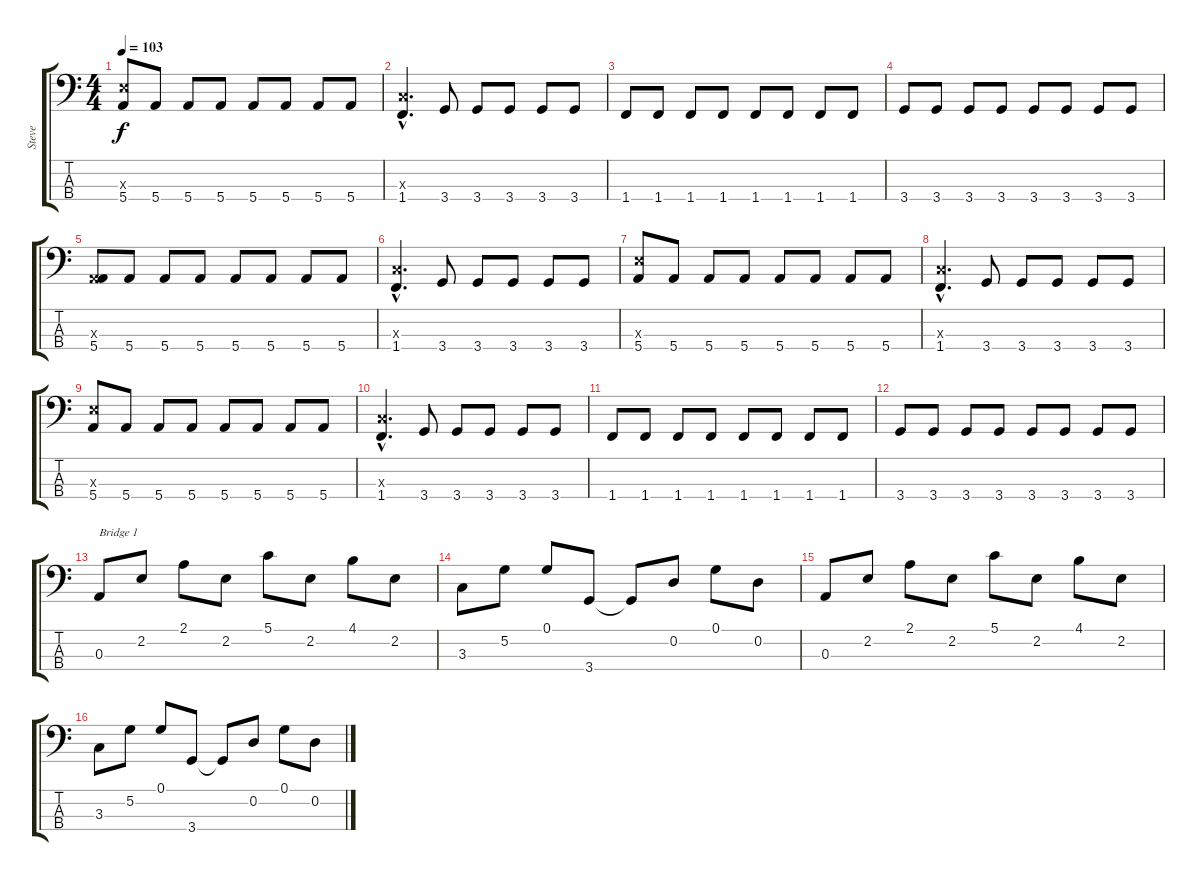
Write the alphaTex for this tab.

\track ("Steve" "Steve") {instrument electricbassfinger}
\staff {score tabs}
\tuning (G2 D2 A1 E1) {hide}
\ts (4 4)
\tempo 103
\clef f4
\ks c
(7.3{x} 5.4).8{dy f} 5.4.8 5.4.8 5.4.8 5.4.8 5.4.8 5.4.8 5.4.8 |
(3.3{hac x} 1.4{hac}).4{d} 3.4.8 3.4.8 3.4.8 3.4.8 3.4.8 |
1.4.8 1.4.8 1.4.8 1.4.8 1.4.8 1.4.8 1.4.8 1.4.8 |
3.4.8 3.4.8 3.4.8 3.4.8 3.4.8 3.4.8 3.4.8 3.4.8 |
(0.3{x} 5.4).8 5.4.8 5.4.8 5.4.8 5.4.8 5.4.8 5.4.8 5.4.8 |
(3.3{hac x} 1.4{hac}).4{d} 3.4.8 3.4.8 3.4.8 3.4.8 3.4.8 |
(7.3{x} 5.4).8 5.4.8 5.4.8 5.4.8 5.4.8 5.4.8 5.4.8 5.4.8 |
(3.3{hac x} 1.4{hac}).4{d} 3.4.8 3.4.8 3.4.8 3.4.8 3.4.8 |
(7.3{x} 5.4).8 5.4.8 5.4.8 5.4.8 5.4.8 5.4.8 5.4.8 5.4.8 |
(3.3{hac x} 1.4{hac}).4{d} 3.4.8 3.4.8 3.4.8 3.4.8 3.4.8 |
1.4.8 1.4.8 1.4.8 1.4.8 1.4.8 1.4.8 1.4.8 1.4.8 |
3.4.8 3.4.8 3.4.8 3.4.8 3.4.8 3.4.8 3.4.8 3.4.8 |
0.3.8{txt "Bridge 1" volume 10} 2.2.8 2.1.8 2.2.8 5.1.8 2.2.8 4.1.8 2.2.8 |
3.3.8 5.2.8 0.1.8 3.4.8 3.4{t}.8 0.2.8 0.1.8 0.2.8 |
0.3.8 2.2.8 2.1.8 2.2.8 5.1.8 2.2.8 4.1.8 2.2.8 |
3.3.8 5.2.8 0.1.8 3.4.8 3.4{t}.8 0.2.8 0.1.8 0.2.8
